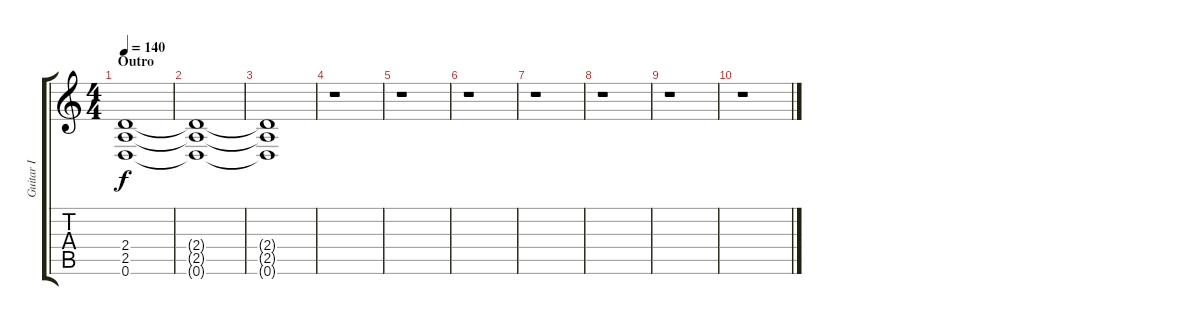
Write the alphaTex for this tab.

\track ("Guitar I" "Guitar I") {instrument distortionguitar}
\staff {score tabs}
\tuning (D4 A3 F3 C3 G2 D2) {hide}
\ts (4 4)
\section ("" "Outro")
\tempo 140
\clef g2
\ks c
(2.4 2.5 0.6).1{dy f} |
(2.4{t} 2.5{t} 0.6{t}).1 |
(2.4{t} 2.5{t} 0.6{t}).1 |
r.1 |
r.1 |
r.1 |
r.1 |
r.1 |
r.1 |
r.1
